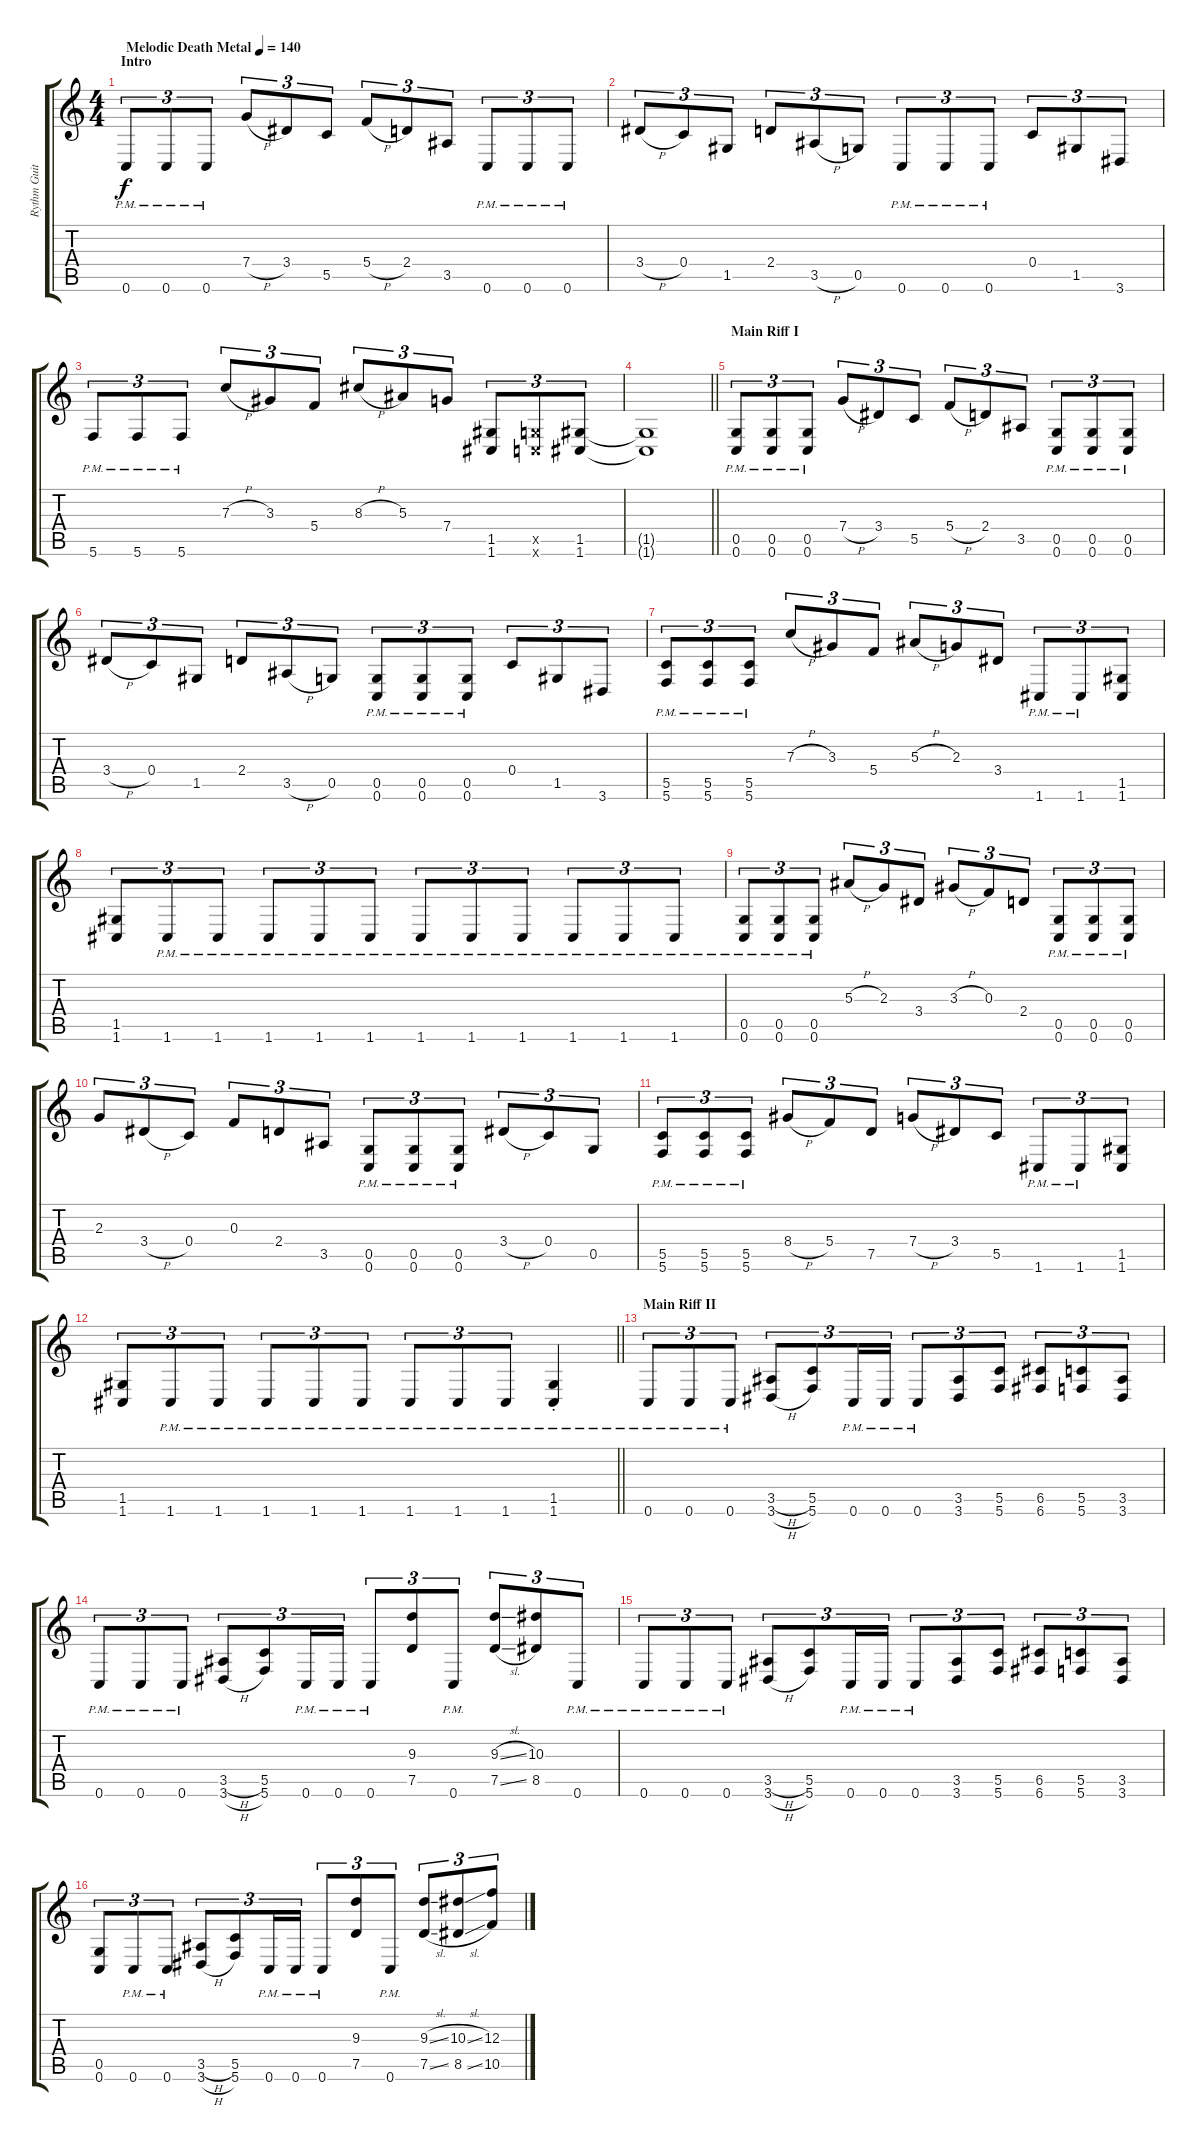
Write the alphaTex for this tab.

\track ("Rythm Guitar I" "Rythm Guit") {instrument distortionguitar}
\staff {score tabs}
\tuning (D4 A3 F3 C3 G2 C2) {hide}
\ts (4 4)
\section ("" "Intro")
\tempo (140 "Melodic Death Metal")
\clef g2
\ks c
0.6{pm}.8{tu (3 2) dy f volume 13 balance 0 instrument distortionguitar} 0.6{pm}.8{tu (3 2)} 0.6{pm}.8{tu (3 2)} 7.4{h}.8{tu (3 2)} 3.4.8{tu (3 2)} 5.5.8{tu (3 2)} 5.4{h}.8{tu (3 2)} 2.4.8{tu (3 2)} 3.5.8{tu (3 2)} 0.6{pm}.8{tu (3 2)} 0.6{pm}.8{tu (3 2)} 0.6{pm}.8{tu (3 2)} |
3.4{h}.8{tu (3 2)} 0.4.8{tu (3 2)} 1.5.8{tu (3 2)} 2.4.8{tu (3 2)} 3.5{h}.8{tu (3 2)} 0.5.8{tu (3 2)} 0.6{pm}.8{tu (3 2)} 0.6{pm}.8{tu (3 2)} 0.6{pm}.8{tu (3 2)} 0.4.8{tu (3 2)} 1.5.8{tu (3 2)} 3.6.8{tu (3 2)} |
5.6{pm}.8{tu (3 2)} 5.6{pm}.8{tu (3 2)} 5.6{pm}.8{tu (3 2)} 7.3{h}.8{tu (3 2)} 3.3.8{tu (3 2)} 5.4.8{tu (3 2)} 8.3{h}.8{tu (3 2)} 5.3.8{tu (3 2)} 7.4.8{tu (3 2)} (1.5 1.6).8{tu (3 2)} (0.5{x} 0.6{x}).8{tu (3 2)} (1.5 1.6).8{tu (3 2)} |
\barLineRight lightlight
(1.5{t} 1.6{t}).1 |
\section ("" "Main Riff I")
(0.5{pm} 0.6{pm}).8{tu (3 2)} (0.5{pm} 0.6{pm}).8{tu (3 2)} (0.5{pm} 0.6{pm}).8{tu (3 2)} 7.4{h}.8{tu (3 2)} 3.4.8{tu (3 2)} 5.5.8{tu (3 2)} 5.4{h}.8{tu (3 2)} 2.4.8{tu (3 2)} 3.5.8{tu (3 2)} (0.5{pm} 0.6{pm}).8{tu (3 2)} (0.5{pm} 0.6{pm}).8{tu (3 2)} (0.5{pm} 0.6{pm}).8{tu (3 2)} |
3.4{h}.8{tu (3 2)} 0.4.8{tu (3 2)} 1.5.8{tu (3 2)} 2.4.8{tu (3 2)} 3.5{h}.8{tu (3 2)} 0.5.8{tu (3 2)} (0.5{pm} 0.6{pm}).8{tu (3 2)} (0.5{pm} 0.6{pm}).8{tu (3 2)} (0.5{pm} 0.6{pm}).8{tu (3 2)} 0.4.8{tu (3 2)} 1.5.8{tu (3 2)} 3.6.8{tu (3 2)} |
(5.5{pm} 5.6{pm}).8{tu (3 2)} (5.5{pm} 5.6{pm}).8{tu (3 2)} (5.5{pm} 5.6{pm}).8{tu (3 2)} 7.3{h}.8{tu (3 2)} 3.3.8{tu (3 2)} 5.4.8{tu (3 2)} 5.3{h}.8{tu (3 2)} 2.3.8{tu (3 2)} 3.4.8{tu (3 2)} 1.6{pm}.8{tu (3 2)} 1.6{pm}.8{tu (3 2)} (1.5 1.6).8{tu (3 2)} |
(1.5 1.6).8{tu (3 2)} 1.6{pm}.8{tu (3 2)} 1.6{pm}.8{tu (3 2)} 1.6{pm}.8{tu (3 2)} 1.6{pm}.8{tu (3 2)} 1.6{pm}.8{tu (3 2)} 1.6{pm}.8{tu (3 2)} 1.6{pm}.8{tu (3 2)} 1.6{pm}.8{tu (3 2)} 1.6{pm}.8{tu (3 2)} 1.6{pm}.8{tu (3 2)} 1.6{pm}.8{tu (3 2)} |
(0.5{pm} 0.6{pm}).8{tu (3 2)} (0.5{pm} 0.6{pm}).8{tu (3 2)} (0.5{pm} 0.6{pm}).8{tu (3 2)} 5.3{h}.8{tu (3 2)} 2.3.8{tu (3 2)} 3.4.8{tu (3 2)} 3.3{h}.8{tu (3 2)} 0.3.8{tu (3 2)} 2.4.8{tu (3 2)} (0.5{pm} 0.6{pm}).8{tu (3 2)} (0.5{pm} 0.6{pm}).8{tu (3 2)} (0.5{pm} 0.6{pm}).8{tu (3 2)} |
2.3.8{tu (3 2)} 3.4{h}.8{tu (3 2)} 0.4.8{tu (3 2)} 0.3.8{tu (3 2)} 2.4.8{tu (3 2)} 3.5.8{tu (3 2)} (0.5{pm} 0.6{pm}).8{tu (3 2)} (0.5{pm} 0.6{pm}).8{tu (3 2)} (0.5{pm} 0.6{pm}).8{tu (3 2)} 3.4{h}.8{tu (3 2)} 0.4.8{tu (3 2)} 0.5.8{tu (3 2)} |
(5.5{pm} 5.6{pm}).8{tu (3 2)} (5.5{pm} 5.6{pm}).8{tu (3 2)} (5.5{pm} 5.6{pm}).8{tu (3 2)} 8.4{h}.8{tu (3 2)} 5.4.8{tu (3 2)} 7.5.8{tu (3 2)} 7.4{h}.8{tu (3 2)} 3.4.8{tu (3 2)} 5.5.8{tu (3 2)} 1.6{pm}.8{tu (3 2)} 1.6{pm}.8{tu (3 2)} (1.5 1.6).8{tu (3 2)} |
\barLineRight lightlight
(1.5 1.6).8{tu (3 2)} 1.6{pm}.8{tu (3 2)} 1.6{pm}.8{tu (3 2)} 1.6{pm}.8{tu (3 2)} 1.6{pm}.8{tu (3 2)} 1.6{pm}.8{tu (3 2)} 1.6{pm}.8{tu (3 2)} 1.6{pm}.8{tu (3 2)} 1.6{pm}.8{tu (3 2)} (1.5{pm st} 1.6{pm st}).4 |
\section ("" "Main Riff II")
0.6{pm}.8{tu (3 2) volume 12 balance 0 instrument distortionguitar} 0.6{pm}.8{tu (3 2)} 0.6{pm}.8{tu (3 2)} (3.5{h} 3.6{h}).8{tu (3 2)} (5.5 5.6).8{tu (3 2)} 0.6{pm}.16{tu (3 2)} 0.6{pm}.16{tu (3 2)} 0.6{pm}.8{tu (3 2)} (3.5 3.6).8{tu (3 2)} (5.5 5.6).8{tu (3 2)} (6.5 6.6).8{tu (3 2)} (5.5 5.6).8{tu (3 2)} (3.5 3.6).8{tu (3 2)} |
0.6{pm}.8{tu (3 2)} 0.6{pm}.8{tu (3 2)} 0.6{pm}.8{tu (3 2)} (3.5{h} 3.6{h}).8{tu (3 2)} (5.5 5.6).8{tu (3 2)} 0.6{pm}.16{tu (3 2)} 0.6{pm}.16{tu (3 2)} 0.6{pm}.8{tu (3 2)} (9.3 7.5).8{tu (3 2)} 0.6{pm}.8{tu (3 2)} (9.3{sl} 7.5{sl}).8{tu (3 2)} (10.3 8.5).8{tu (3 2)} 0.6{pm}.8{tu (3 2)} |
0.6{pm}.8{tu (3 2)} 0.6{pm}.8{tu (3 2)} 0.6{pm}.8{tu (3 2)} (3.5{h} 3.6{h}).8{tu (3 2)} (5.5 5.6).8{tu (3 2)} 0.6{pm}.16{tu (3 2)} 0.6{pm}.16{tu (3 2)} 0.6{pm}.8{tu (3 2)} (3.5 3.6).8{tu (3 2)} (5.5 5.6).8{tu (3 2)} (6.5 6.6).8{tu (3 2)} (5.5 5.6).8{tu (3 2)} (3.5 3.6).8{tu (3 2)} |
(0.5 0.6).8{tu (3 2)} 0.6{pm}.8{tu (3 2)} 0.6{pm}.8{tu (3 2)} (3.5{h} 3.6{h}).8{tu (3 2)} (5.5 5.6).8{tu (3 2)} 0.6{pm}.16{tu (3 2)} 0.6{pm}.16{tu (3 2)} 0.6{pm}.8{tu (3 2)} (9.3 7.5).8{tu (3 2)} 0.6{pm}.8{tu (3 2)} (9.3{sl} 7.5{sl}).8{tu (3 2)} (10.3{sl} 8.5{sl}).8{tu (3 2)} (12.3 10.5).8{tu (3 2)}
